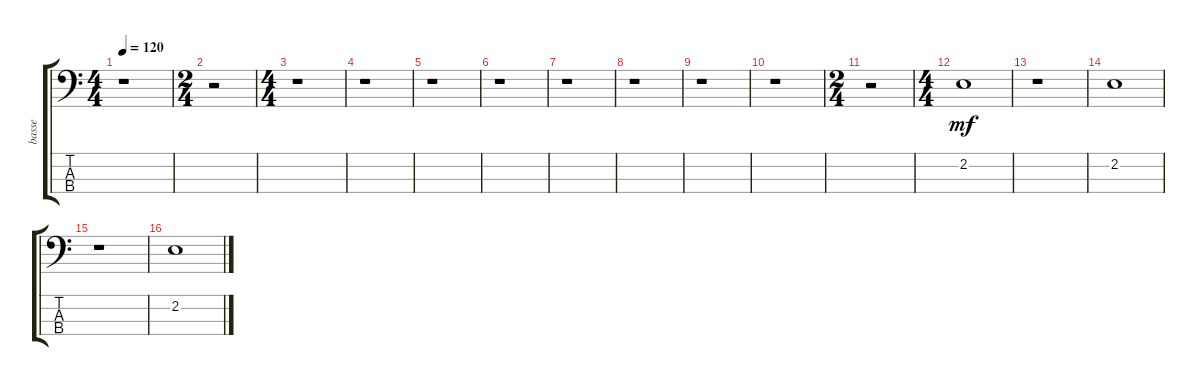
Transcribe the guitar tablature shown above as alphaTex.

\track ("basse" "basse") {instrument electricbassfinger}
\staff {score tabs}
\tuning (G2 D2 A1 E1) {hide}
\ts (4 4)
\tempo 120
\clef f4
\ks c
r.1{dy mf} |
\ts (2 4)
r.2 |
\ts (4 4)
r.1 |
r.1 |
r.1 |
r.1 |
r.1 |
r.1 |
r.1 |
r.1 |
\ts (2 4)
r.2 |
\ts (4 4)
2.2.1 |
r.1 |
2.2.1 |
r.1 |
2.2.1
